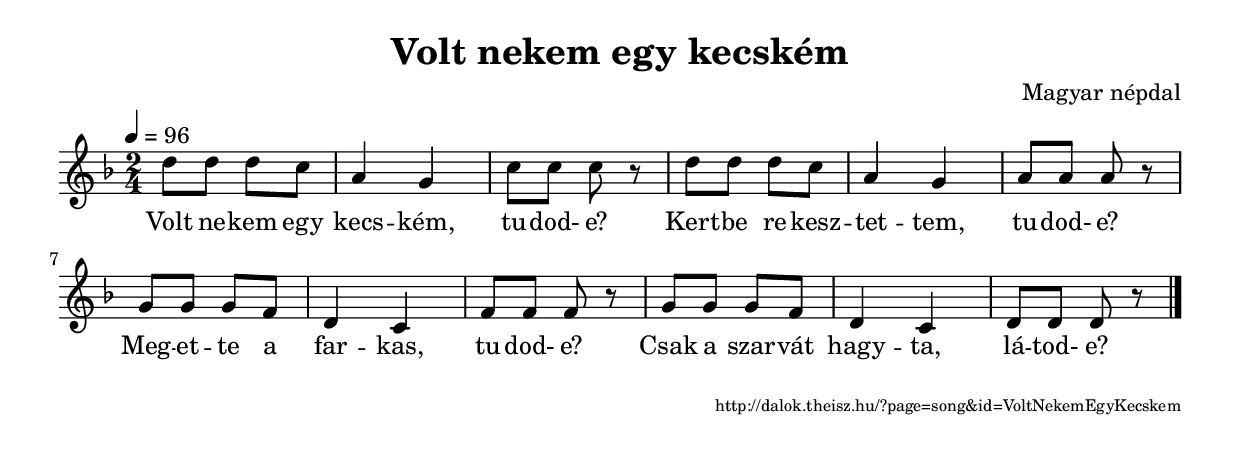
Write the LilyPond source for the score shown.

\version "2.10.33"


\header {
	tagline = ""	title = "Volt nekem egy kecském"
	composer = "Magyar népdal"
}

VoiceA = { \key d \minor \override Staff.TimeSignature #'style = #'()  \time 2/4 \tempo 4=96
	\relative f' { d'8 d d c a4 g c8 c c r
d d d c a4 g a8 a a r
g g g f d4 c f8 f f r
g g g f d4 c d8 d d r \bar "|."
	}
}
SplitLyricsA = \lyricmode { 
Volt ne -- kem egy kecs -- kém, tu -- dod- e?
Kert -- be re -- kesz -- tet -- tem, tu -- dod- e?
Meg -- et -- te a far -- kas, tu -- dod- e?
Csak a szar -- vát hagy -- ta, lá -- tod- e?
}
\score {
	<<
		\context Voice = songStaff { \VoiceA }
		\lyricsto "songStaff" \new Lyrics \SplitLyricsA
	>>
	\layout {
		indent = #0
	}
}

\score {
	<<
		\context Voice = songStaff { \VoiceA }
	>>
	\midi {
	}
}

\markup { \fill-line { \hspace #1 \super http://dalok.theisz.hu/?page=song&id=VoltNekemEgyKecskem } }

\paper {
}
